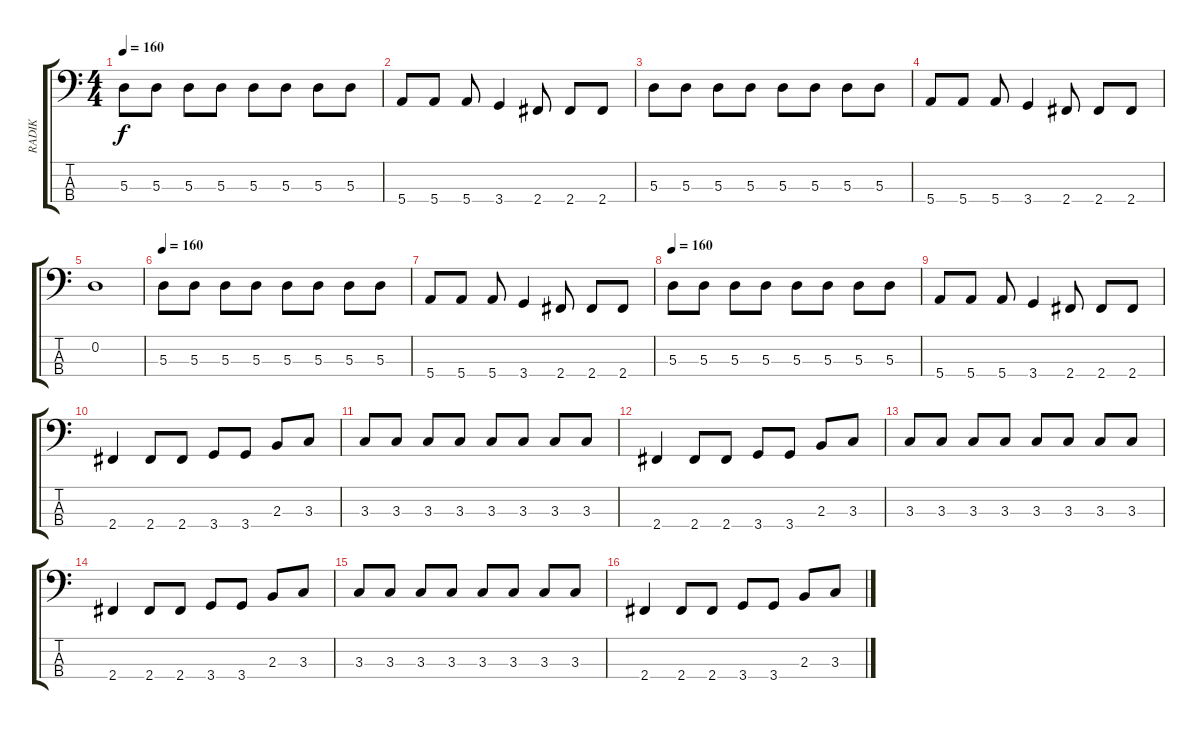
\track ("RADIK" "RADIK") {instrument electricbassfinger}
\staff {score tabs}
\tuning (G2 D2 A1 E1) {hide}
\ts (4 4)
\tempo 160
\clef f4
\ks c
5.3.8{dy f} 5.3.8 5.3.8 5.3.8 5.3.8 5.3.8 5.3.8 5.3.8 |
5.4.8 5.4.8 5.4.8 3.4.4 2.4.8 2.4.8 2.4.8 |
5.3.8 5.3.8 5.3.8 5.3.8 5.3.8 5.3.8 5.3.8 5.3.8 |
5.4.8 5.4.8 5.4.8 3.4.4 2.4.8 2.4.8 2.4.8 |
0.2.1 |
\tempo 160
5.3.8 5.3.8 5.3.8 5.3.8 5.3.8 5.3.8 5.3.8 5.3.8 |
5.4.8 5.4.8 5.4.8 3.4.4 2.4.8 2.4.8 2.4.8 |
\tempo 160
5.3.8 5.3.8 5.3.8 5.3.8 5.3.8 5.3.8 5.3.8 5.3.8 |
5.4.8 5.4.8 5.4.8 3.4.4 2.4.8 2.4.8 2.4.8 |
2.4.4 2.4.8 2.4.8 3.4.8 3.4.8 2.3.8 3.3.8 |
3.3.8 3.3.8 3.3.8 3.3.8 3.3.8 3.3.8 3.3.8 3.3.8 |
2.4.4 2.4.8 2.4.8 3.4.8 3.4.8 2.3.8 3.3.8 |
3.3.8 3.3.8 3.3.8 3.3.8 3.3.8 3.3.8 3.3.8 3.3.8 |
2.4.4 2.4.8 2.4.8 3.4.8 3.4.8 2.3.8 3.3.8 |
3.3.8 3.3.8 3.3.8 3.3.8 3.3.8 3.3.8 3.3.8 3.3.8 |
2.4.4 2.4.8 2.4.8 3.4.8 3.4.8 2.3.8 3.3.8
